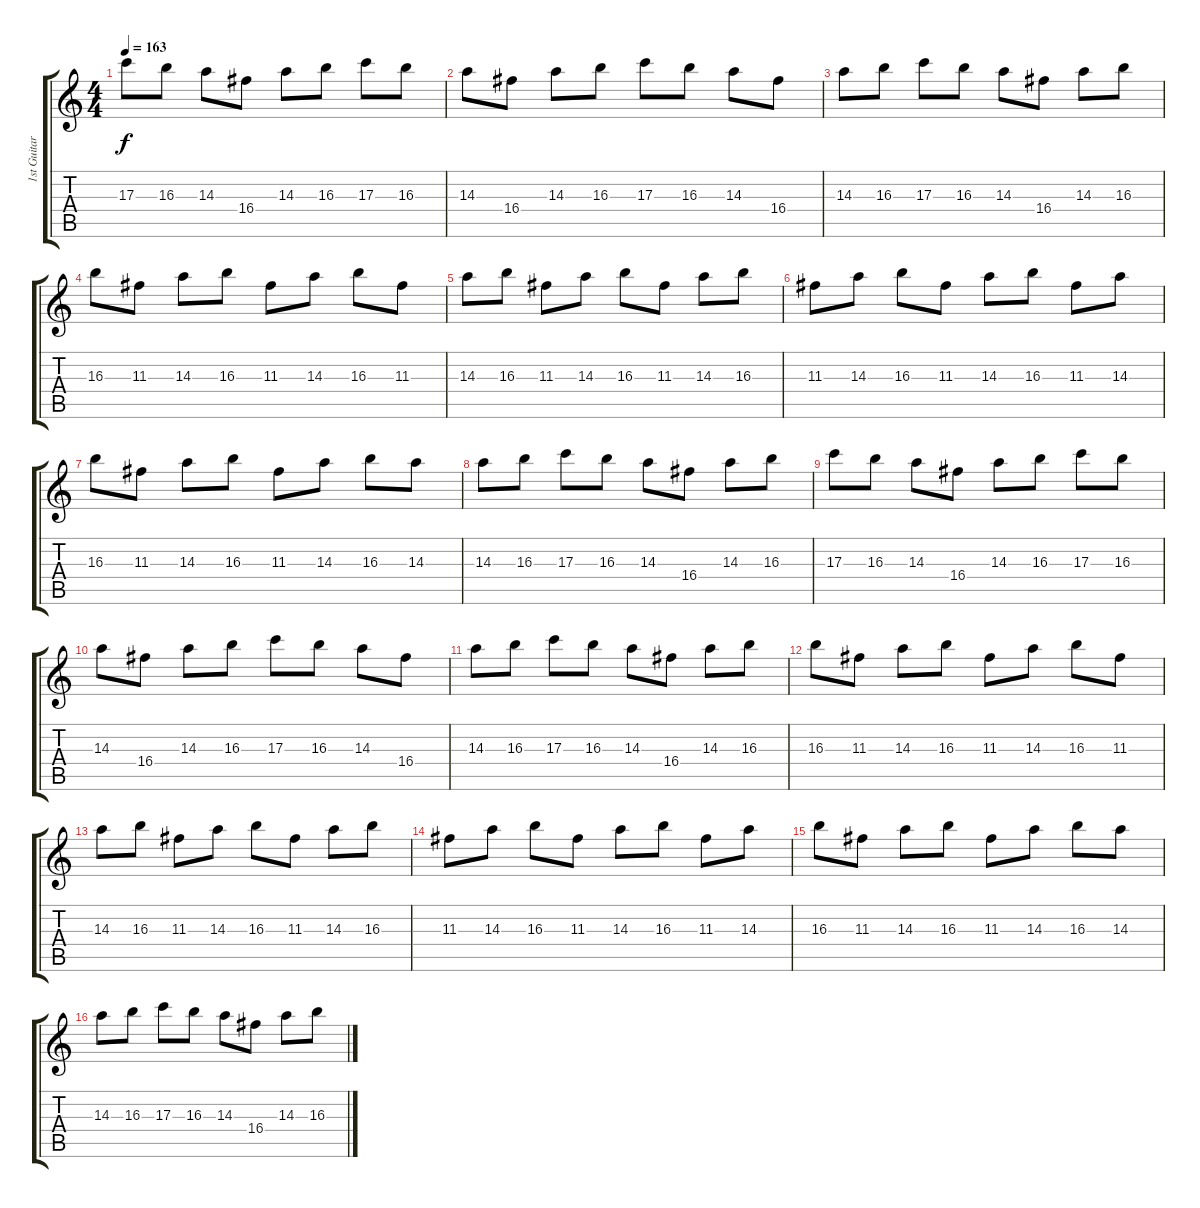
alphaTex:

\track ("1st Guitar" "1st Guitar") {instrument overdrivenguitar}
\staff {score tabs}
\tuning (E4 B3 G3 D3 A2 E2) {hide}
\ts (4 4)
\tempo 163
\clef g2
\ks c
17.3.8{dy f} 16.3.8 14.3.8 16.4.8 14.3.8 16.3.8 17.3.8 16.3.8 |
14.3.8 16.4.8 14.3.8 16.3.8 17.3.8 16.3.8 14.3.8 16.4.8 |
14.3.8 16.3.8 17.3.8 16.3.8 14.3.8 16.4.8 14.3.8 16.3.8 |
16.3.8 11.3.8 14.3.8 16.3.8 11.3.8 14.3.8 16.3.8 11.3.8 |
14.3.8 16.3.8 11.3.8 14.3.8 16.3.8 11.3.8 14.3.8 16.3.8 |
11.3.8 14.3.8 16.3.8 11.3.8 14.3.8 16.3.8 11.3.8 14.3.8 |
16.3.8 11.3.8 14.3.8 16.3.8 11.3.8 14.3.8 16.3.8 14.3.8 |
14.3.8 16.3.8 17.3.8 16.3.8 14.3.8 16.4.8 14.3.8 16.3.8 |
17.3.8 16.3.8 14.3.8 16.4.8 14.3.8 16.3.8 17.3.8 16.3.8 |
14.3.8 16.4.8 14.3.8 16.3.8 17.3.8 16.3.8 14.3.8 16.4.8 |
14.3.8 16.3.8 17.3.8 16.3.8 14.3.8 16.4.8 14.3.8 16.3.8 |
16.3.8 11.3.8 14.3.8 16.3.8 11.3.8 14.3.8 16.3.8 11.3.8 |
14.3.8 16.3.8 11.3.8 14.3.8 16.3.8 11.3.8 14.3.8 16.3.8 |
11.3.8 14.3.8 16.3.8 11.3.8 14.3.8 16.3.8 11.3.8 14.3.8 |
16.3.8 11.3.8 14.3.8 16.3.8 11.3.8 14.3.8 16.3.8 14.3.8 |
14.3.8 16.3.8 17.3.8 16.3.8 14.3.8 16.4.8 14.3.8 16.3.8
